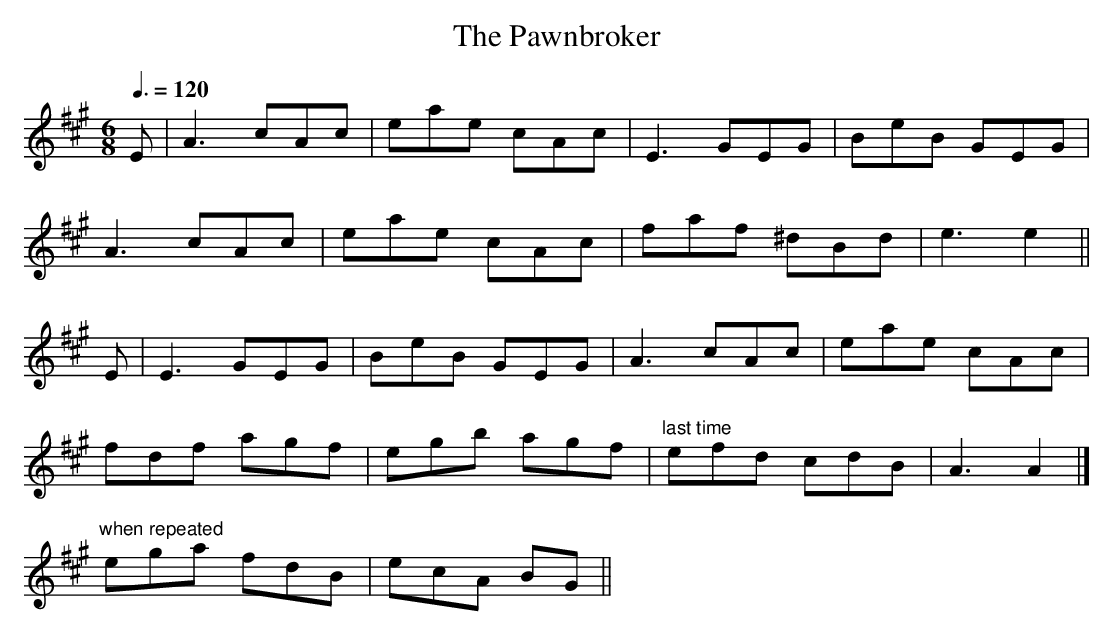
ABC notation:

X:1
T:The Pawnbroker
M:6/8
L:1/8
Q:3/8=120
K:A
E|A3  cAc|eae cAc|                E3   GEG|BeB GEG|
  A3  cAc|eae cAc|                faf ^dBd|e3  e2||
E|E3  GEG|BeB GEG|                A3   cAc|eae cAc|
  fdf agf|egb agf|"^last time"    efd  cdB|A3  A2|]
                  "^when repeated"ega  fdB|ecA BG||
